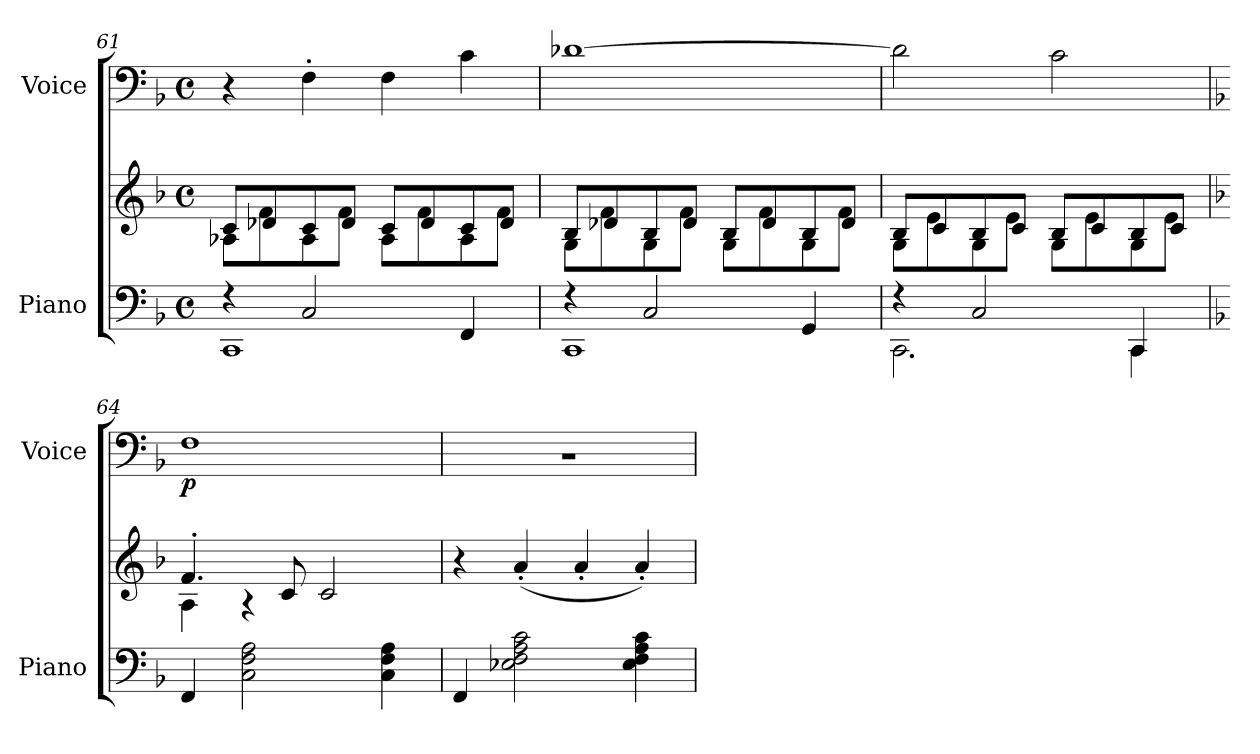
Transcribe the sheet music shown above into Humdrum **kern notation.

**kern	**kern	**kern	**dynam
*part2	*part2	*part1	*part1
*staff3	*staff2	*staff1	*staff1
*I"Piano	*	*I"Voice	*
*I'Piano	*	*I'Voice	*
*clefF4	*clefG2	*clefF4	*
*k[b-]	*k[b-]	*k[b-]	*
*M4/4	*M4/4	*M4/4	*
*met(c)	*met(c)	*met(c)	*
=61	=61	=61	=61
*^	*^	*	*
4rF	1CC	8c/L	8A-X\L	4r	.
.	.	8d-X/	8f\	.	.
2C/	.	8c/	8A-\	4F'<\	.
.	.	8d-/J	8f\J	.	.
.	.	8c/L	8A-\L	4F\	.
.	.	8d-/	8f\	.	.
4FF/	.	8c/	8A-\	4c\	.
.	.	8d-/J	8f\J	.	.
=62	=62	=62	=62	=62	=62
4rF	1CC	8B-/L	8G\L	[>1d-X	.
.	.	8d-X/	8f\	.	.
2C/	.	8B-/	8G\	.	.
.	.	8d-/J	8f\J	.	.
.	.	8B-/L	8G\L	.	.
.	.	8d-/	8f\	.	.
4GG/	.	8B-/	8G\	.	.
.	.	8d-/J	8f\J	.	.
=63	=63	=63	=63	=63	=63
4rF	2.CC\	8B-/L	8G\L	2d-\]	.
.	.	8c/	8e\	.	.
2C/	.	8B-/	8G\	.	.
.	.	8c/J	8e\J	.	.
.	.	8B-/L	8G\L	2c\	.
.	.	8c/	8e\	.	.
4CC/	4CC\	8B-/	8G\	.	.
.	.	8c/J	8e\J	.	.
*v	*v	*	*	*	*
!!LO:PB:g=z
=64	=64	=64	=64	=64
*k[b-]	*k[b-]	*	*k[b-]	*
!	!	!	!	!LO:DY:b
4FF/	4.f'>/	4A\	1F	p
2C\ 2F\ 2A\	.	4rG	.	.
.	8c/	.	.	.
.	2c/	2ryy	.	.
4C\ 4F\ 4A\	.	.	.	.
*	*v	*v	*	*
=65	=65	=65	=65
4FF/	4r	1rE	.
2E-X\ 2F\ 2A\ 2c\	(<4a'</	.	.
.	4a'</	.	.
4E-\ 4F\ 4A\ 4c\	4a'</)	.	.
=	=	=	=
*-	*-	*-	*-
